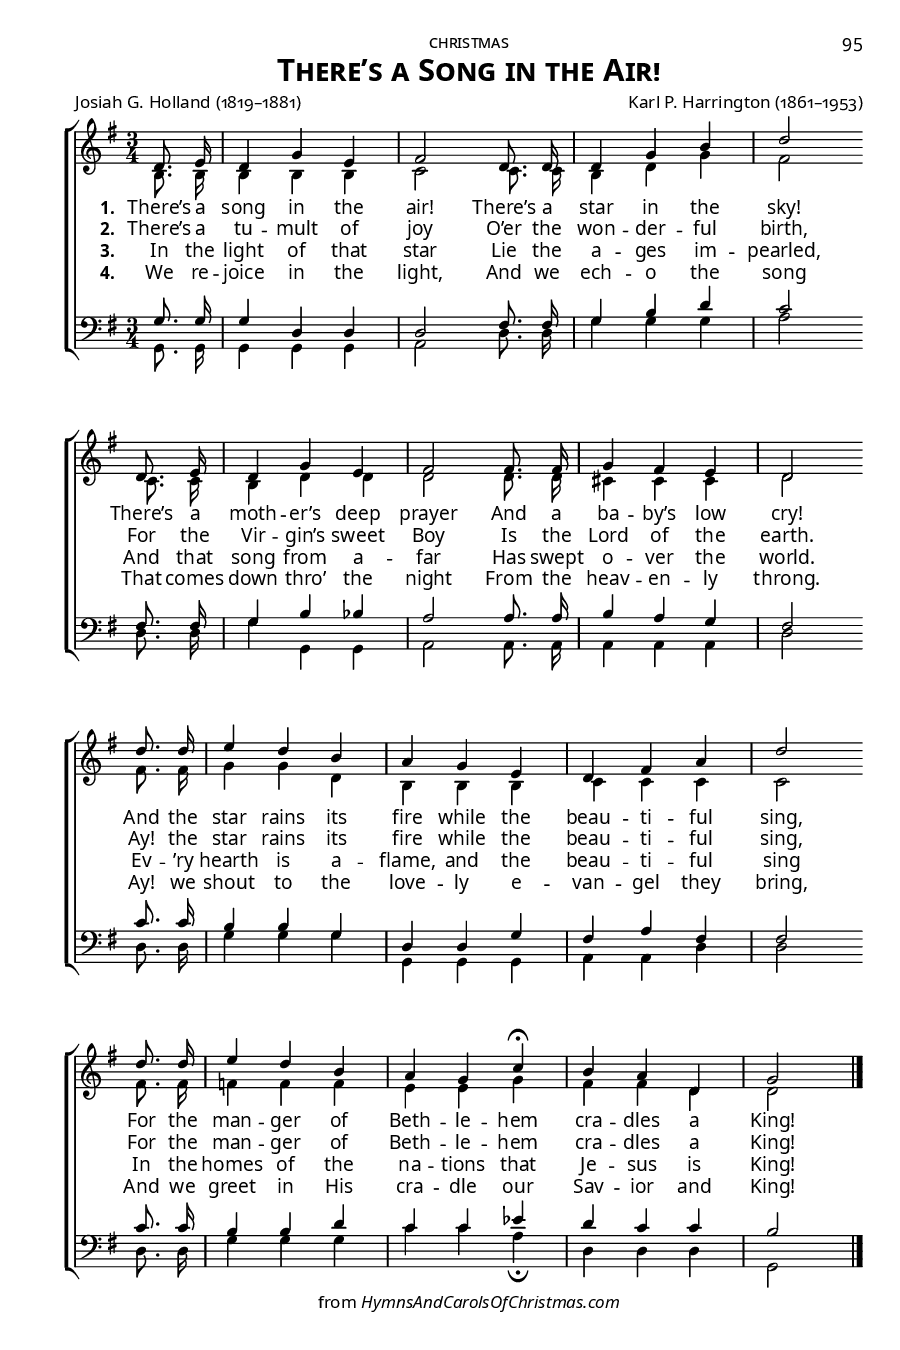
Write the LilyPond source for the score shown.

\version "2.14.2"
\include "util.ly"
\header {
  title = \markup{\override #'(font-name . "Garamond Premier Pro Semibold"){ \abs-fontsize #15 \smallCapsOldStyle"There’s a Song in the Air!"}}
  poet = \markup\oldStyleNum"Josiah G. Holland (1819–1881)"
  composer = \markup\oldStyleNum"Karl P. Harrington (1861–1953)"
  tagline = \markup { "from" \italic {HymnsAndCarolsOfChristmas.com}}
}
\paper {
  %print-all-headers = ##t
  paper-height = 9\in
  paper-width = 6\in
  indent = 0\in
  %system-system-spacing = #'((basic-distance . 10) (padding . 0))
  %system-system-spacing =
  %  #'((basic-distance . 0)
  %     (minimum-distance . 0)
  %     (padding . -0.35)
  %     (stretchability . 100))
  ragged-last-bottom = ##f
  ragged-bottom = ##f
  two-sided = ##t
  inner-margin = 0.5\in
  outer-margin = 0.25\in
  top-margin = 0.25\in
  bottom-margin = 0.25\in
  first-page-number = #095
  print-first-page-number = ##t
  headerLine = \markup{\override #'(font-name . "Garamond Premier Pro") \smallCapsOldStyle"christmas"}
  oddHeaderMarkup = \markup\fill-line{
     \override #'(font-name . "Garamond Premier Pro")\abs-fontsize #8.5
     \combine 
        \fill-line{"" \on-the-fly #print-page-number-check-first
        \oldStylePageNum""
        }
        \fill-line{\headerLine}
  }
  evenHeaderMarkup = \markup {
     \override #'(font-name . "Garamond Premier Pro")\abs-fontsize #8.5
     \combine
        \on-the-fly #print-page-number-check-first
        \oldStylePageNum""
        \fill-line{\headerLine}
  }
}
#(set-global-staff-size 15) \paper{ #(define fonts (make-pango-font-tree "GoudyOlSt BT" "Garamond Premier Pro" "Garamond Premier Pro" (/ 15 20))) }
global = {
  \key g \major
  \time 3/4
}

sopMusic = \relative c' {
  \partial 4 d8.\noBeam e16 |
  d4 g e |
  fis2 d8.\noBeam d16 |
  d4 g b |
  d2 \bar""\break d,8.\noBeam e16 |
  d4 g e | 
  
  fis2 fis8.\noBeam fis16 |
  g4 fis e |
  d2 \bar""\break d'8.\noBeam d16 |
  e4 d b |
  a g e | 
  
  d fis a |
  d2 \bar""\break d8.\noBeam d16 |
  e4 d b |
  a g c\fermata |
  b a d, |
  \partial 2 g2 \bar "|."
}
sopWords = \lyricmode {
  
}

altoMusic = \relative c' {
  b8.\noBeam b16 |
  b4 b b |
  c2 c8.\noBeam c16 |
  b4 d g |
  fis2 c8.\noBeam  c16 |
  b4 d d |
  
  d2 d8.\noBeam d16 |
  cis4 cis cis |
  d2 fis8.\noBeam  fis16 |
  g4 g d |
  b b b |
  
  c4 c c |
  c2 fis8.\noBeam fis16 |
  f4 f f |
  e e g |
  fis fis d |
  d2 \bar "|."
}
altoWords = \lyricmode {
  \dropLyricsV
  \set stanza = #"1. "
  There’s a song in the air!
  There’s a star in the sky!
  There’s a moth -- er’s deep prayer
  And a ba -- by’s low cry!
  And the star rains its fire while the beau -- ti -- ful sing,
  For the man -- ger of Beth -- le -- hem cra -- dles a King!
}
altoWordsII = \lyricmode {
  \dropLyricsV
  \set stanza = #"2. "
  There’s a tu -- mult of joy
  O’er the won -- der -- ful birth,
  For the Vir -- gin’s sweet Boy
  Is the Lord of the earth.
  Ay! the star rains its fire while the beau -- ti -- ful sing,
  For the man -- ger of Beth -- le -- hem cra -- dles a King!
}
altoWordsIII = \lyricmode {
  \dropLyricsV
  \set stanza = #"3. "
  In the light of that star
  Lie the a -- ges im -- pearled,
  And that song from a -- far
  Has swept o -- ver the world.
  Ev -- ’ry hearth is a -- flame, and the beau -- ti -- ful sing
  In the homes of the na -- tions that Je -- sus is King!
}
altoWordsIV = \lyricmode {
  \dropLyricsV
  \set stanza = #"4. "
  We re -- joice in the light,
  And we ech -- o the song
  That comes down thro’ the night
  From the heav -- en -- ly throng.
  Ay! we shout to the love -- ly e -- van -- gel they bring,
  And we greet in His cra -- dle our Sav -- ior and King!
}
altoWordsV = \lyricmode {
}
altoWordsVI = \lyricmode {
}
tenorMusic = \relative c' {
  g8.\noBeam g16 |
  g4 d d |
  d2 fis8.\noBeam fis16 |
  g4 b d |
  c2 fis,8.\noBeam fis16 |
  g4 b bes |
  
  a2 a8.\noBeam a16 |
  b4 a g |
  fis2 c'8.\noBeam c16 |
  b4 b g |
  d d g |
  
  fis a fis |
  fis2 c'8.\noBeam c16 |
  b4 b d |
  c c ees |
  d c c |
  b2 \bar "|."
}
tenorWords = \lyricmode {

}

bassMusic = \relative c {
  g8.\noBeam g16 |
  g4 g g |
  a2 d8.\noBeam d16 |
  g4 g g |
  a2 d,8.\noBeam d16 |
  g4 g, g |
  
  a2 a8.\noBeam a16 |
  a4 a a |
  d2 d8.\noBeam d16 |
  g4 g g |
  g, g g |
  
  a a d |
  d2 d8.\noBeam d16 |
  g4 g g |
  c c a\fermata |
  d, d d |
  g,2 \bar "|."
}
bassWords = \lyricmode {

}

pianoRH = \relative c' {
  
}
pianoLH = \relative c' {
  
}

\score {
  <<
   \new ChoirStaff <<
%    \new Lyrics = sopranos \with { \override VerticalAxisGroup #'nonstaff-relatedstaff-spacing = #'((basic-distance . 1)) }
    \new Staff = women <<
      \new Voice = "sopranos" { \voiceOne << \global \sopMusic >> }
      \new Voice = "altos" { \voiceTwo << \global \altoMusic >> }
    >>
    \new Lyrics \with { alignAboveContext = #"women" \override VerticalAxisGroup #'nonstaff-relatedstaff-spacing = #'((basic-distance . 1))} \lyricsto "sopranos" \sopWords
    \new Lyrics = "altosVI"  \with { alignBelowContext = #"women" } \lyricsto "sopranos" \altoWordsVI
    \new Lyrics = "altosV"  \with { alignBelowContext = #"women" } \lyricsto "sopranos" \altoWordsV
    \new Lyrics = "altosIV"  \with { alignBelowContext = #"women" } \lyricsto "sopranos" \altoWordsIV
    \new Lyrics = "altosIII"  \with { alignBelowContext = #"women" } \lyricsto "sopranos" \altoWordsIII
    \new Lyrics = "altosII"  \with { alignBelowContext = #"women" } \lyricsto "sopranos" \altoWordsII
    \new Lyrics = "altos"  \with { alignBelowContext = #"women" \override VerticalAxisGroup #'nonstaff-relatedstaff-spacing = #'((basic-distance . 1))} \lyricsto "sopranos" \altoWords
   \new Staff = men <<
      \clef bass
      \new Voice = "tenors" { \voiceOne << \global \tenorMusic >> }
      \new Voice = "basses" { \voiceTwo << \global \bassMusic >> }
    >>
    \new Lyrics \with { alignAboveContext = #"men" \override VerticalAxisGroup #'nonstaff-relatedstaff-spacing = #'((basic-distance . 1)) } \lyricsto "tenors" \tenorWords
    \new Lyrics \with { alignBelowContext = #"men" \override VerticalAxisGroup #'nonstaff-relatedstaff-spacing = #'((basic-distance . 1)) } \lyricsto "basses" \bassWords
  >>
%    \new PianoStaff << \new Staff { \new Voice { \pianoRH } } \new Staff { \clef "bass" \pianoLH } >>
  >>
  \layout {
    \context {
      \Score
      %\override SpacingSpanner #'base-shortest-duration = #(ly:make-moment 1 8)
      %\override SpacingSpanner #'common-shortest-duration = #(ly:make-moment 1 4)
    }
    \context {
      % Remove all empty staves
      % \Staff \RemoveEmptyStaves \override VerticalAxisGroup #'remove-first = ##t
    }
  }
}
